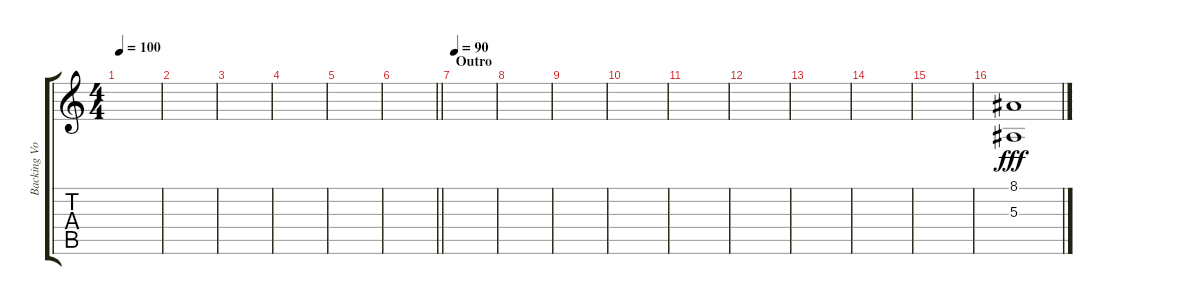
\track ("Backing Vocal" "Backing Vo") {instrument choiraahs}
\staff {score tabs}
\tuning (D4 A3 F3 C3 G2 D2) {hide}
\ts (4 4)
\tempo 100
\clef g2
\ks c
|
|
|
|
|
\barLineRight lightlight
|
\section ("" "Outro")
\tempo 90
|
|
|
|
|
|
|
|
|
(8.1 5.3).1{dy fff}
